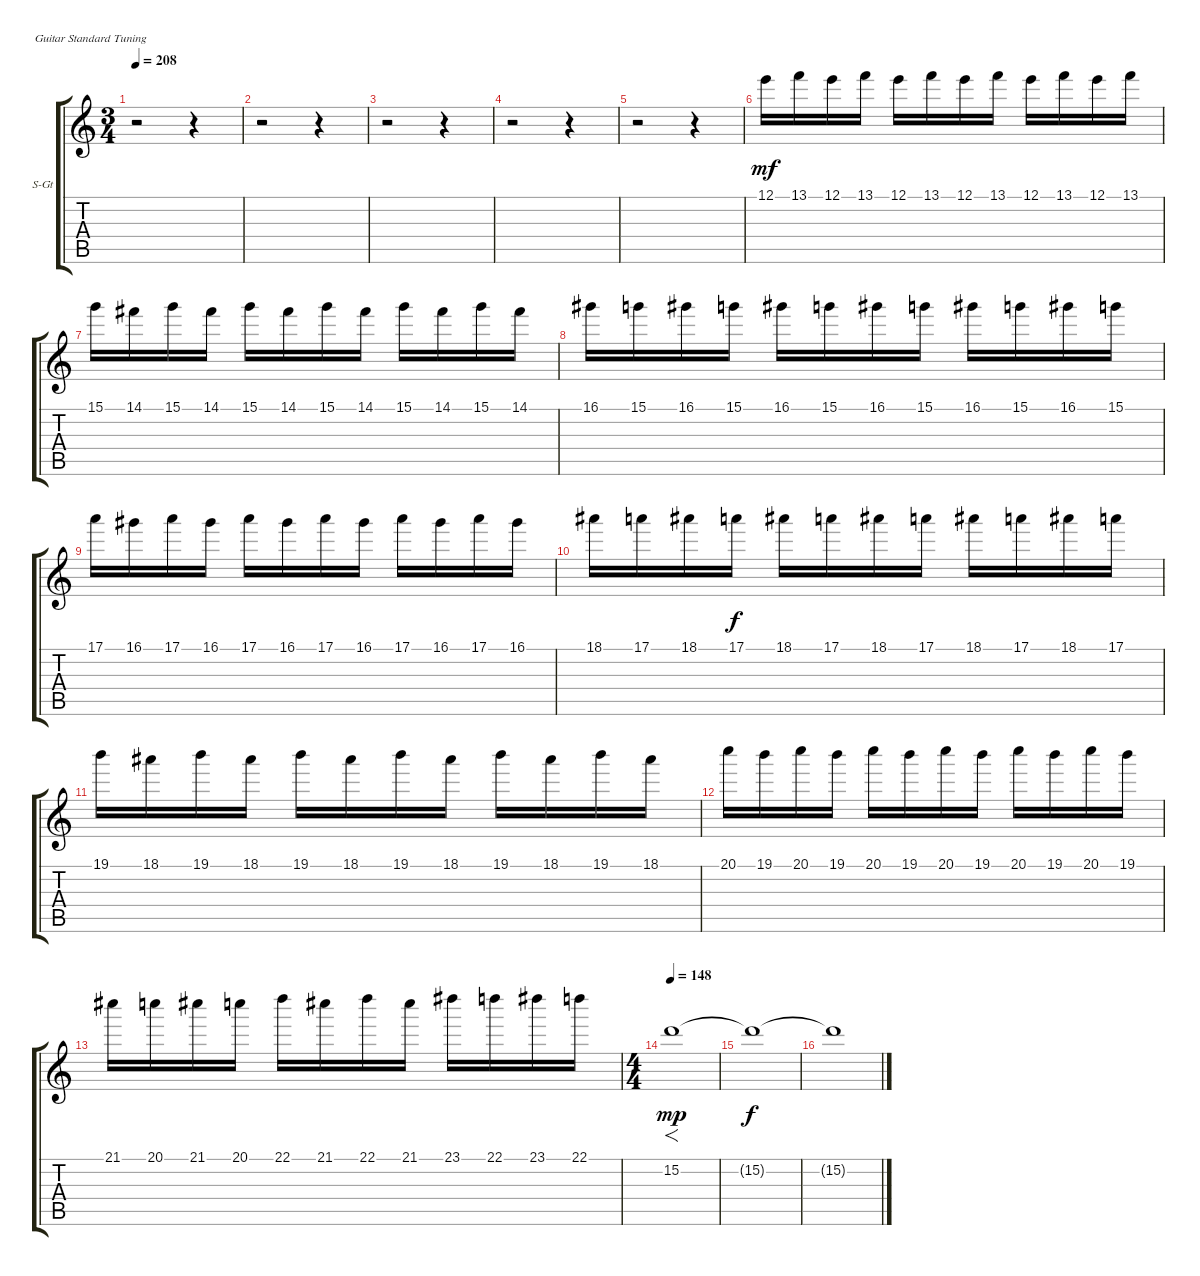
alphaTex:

\bracketExtendMode groupsimilarinstruments
\firstSystemTrackNameOrientation horizontal
\otherSystemsTrackNameOrientation horizontal
\track ("Keyboard" "S-Gt") {instrument electricgrandpiano}
\staff {score tabs}
\tuning (E4 B3 G3 D3 A2 E2)
\displaytranspose 12
\ts (3 4)
\tempo 208
\clef g2
\ks c
r.2{dy f} r.4 |
r.2 r.4 |
r.2 r.4 |
r.2 r.4 |
r.2 r.4 |
12.1.16{dy mf} 13.1.16 12.1.16 13.1.16 12.1.16 13.1.16 12.1.16 13.1.16 12.1.16 13.1.16 12.1.16 13.1.16 |
15.1.16 14.1.16 15.1.16 14.1.16 15.1.16 14.1.16 15.1.16 14.1.16 15.1.16 14.1.16 15.1.16 14.1.16 |
16.1.16 15.1.16 16.1.16 15.1.16 16.1.16 15.1.16 16.1.16 15.1.16 16.1.16 15.1.16 16.1.16 15.1.16 |
17.1.16 16.1.16 17.1.16 16.1.16 17.1.16 16.1.16 17.1.16 16.1.16 17.1.16 16.1.16 17.1.16 16.1.16 |
18.1.16 17.1.16 18.1.16 17.1.16{dy f} 18.1.16 17.1.16 18.1.16 17.1.16 18.1.16 17.1.16 18.1.16 17.1.16 |
19.1.16 18.1.16 19.1.16 18.1.16 19.1.16 18.1.16 19.1.16 18.1.16 19.1.16 18.1.16 19.1.16 18.1.16 |
20.1.16 19.1.16 20.1.16 19.1.16 20.1.16 19.1.16 20.1.16 19.1.16 20.1.16 19.1.16 20.1.16 19.1.16 |
21.1.16 20.1.16 21.1.16 20.1.16 22.1.16 21.1.16 22.1.16 21.1.16 23.1.16 22.1.16 23.1.16 22.1.16 |
\ts (4 4)
\beaming (8 2 2 2 2)
\tempo 148
15.2.1{f dy mp} |
15.2{t}.1{dy f} |
15.2{t}.1
